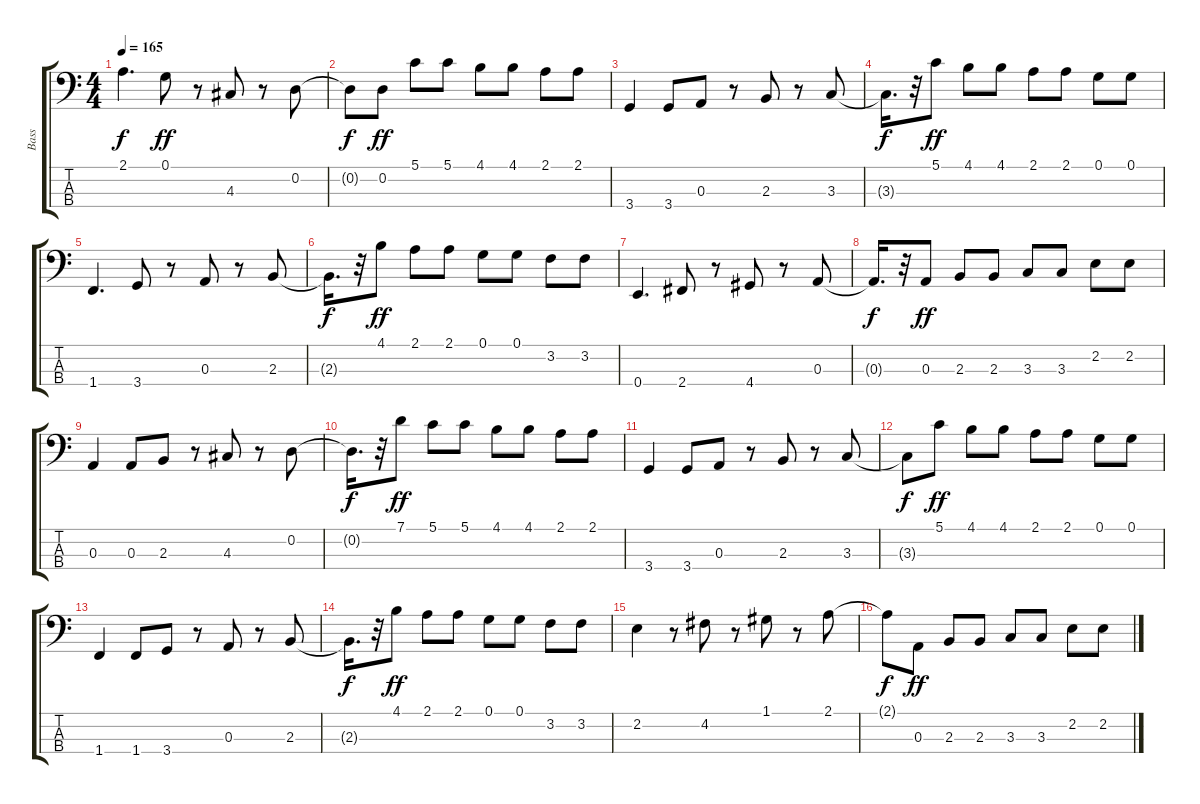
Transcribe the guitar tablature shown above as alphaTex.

\track ("Bass" "Bass") {instrument electricbasspick}
\staff {score tabs}
\tuning (G2 D2 A1 E1) {hide}
\ts (4 4)
\tempo 165
\clef f4
\ks c
2.1.4{d dy f} 0.1.8{dy ff} r.8 4.3.8 r.8 0.2.8 |
0.2{t}.8{dy f} 0.2.8{dy ff} 5.1.8 5.1.8 4.1.8 4.1.8 2.1.8 2.1.8 |
3.4.4 3.4.8 0.3.8 r.8 2.3.8 r.8 3.3.8 |
3.3{t}.16{d dy f} r.32 5.1.8{dy ff} 4.1.8 4.1.8 2.1.8 2.1.8 0.1.8 0.1.8 |
1.4.4{d} 3.4.8 r.8 0.3.8 r.8 2.3.8 |
2.3{t}.16{d dy f} r.32 4.1.8{dy ff} 2.1.8 2.1.8 0.1.8 0.1.8 3.2.8 3.2.8 |
0.4.4{d} 2.4.8 r.8 4.4.8 r.8 0.3.8 |
0.3{t}.16{d dy f} r.32 0.3.8{dy ff} 2.3.8 2.3.8 3.3.8 3.3.8 2.2.8 2.2.8 |
0.3.4 0.3.8 2.3.8 r.8 4.3.8 r.8 0.2.8 |
0.2{t}.16{d dy f} r.32 7.1.8{dy ff} 5.1.8 5.1.8 4.1.8 4.1.8 2.1.8 2.1.8 |
3.4.4 3.4.8 0.3.8 r.8 2.3.8 r.8 3.3.8 |
3.3{t}.8{dy f} 5.1.8{dy ff} 4.1.8 4.1.8 2.1.8 2.1.8 0.1.8 0.1.8 |
1.4.4 1.4.8 3.4.8 r.8 0.3.8 r.8 2.3.8 |
2.3{t}.16{d dy f} r.32 4.1.8{dy ff} 2.1.8 2.1.8 0.1.8 0.1.8 3.2.8 3.2.8 |
2.2.4 r.8 4.2.8 r.8 1.1.8 r.8 2.1.8 |
2.1{t}.8{dy f} 0.3.8{dy ff} 2.3.8 2.3.8 3.3.8 3.3.8 2.2.8 2.2.8
